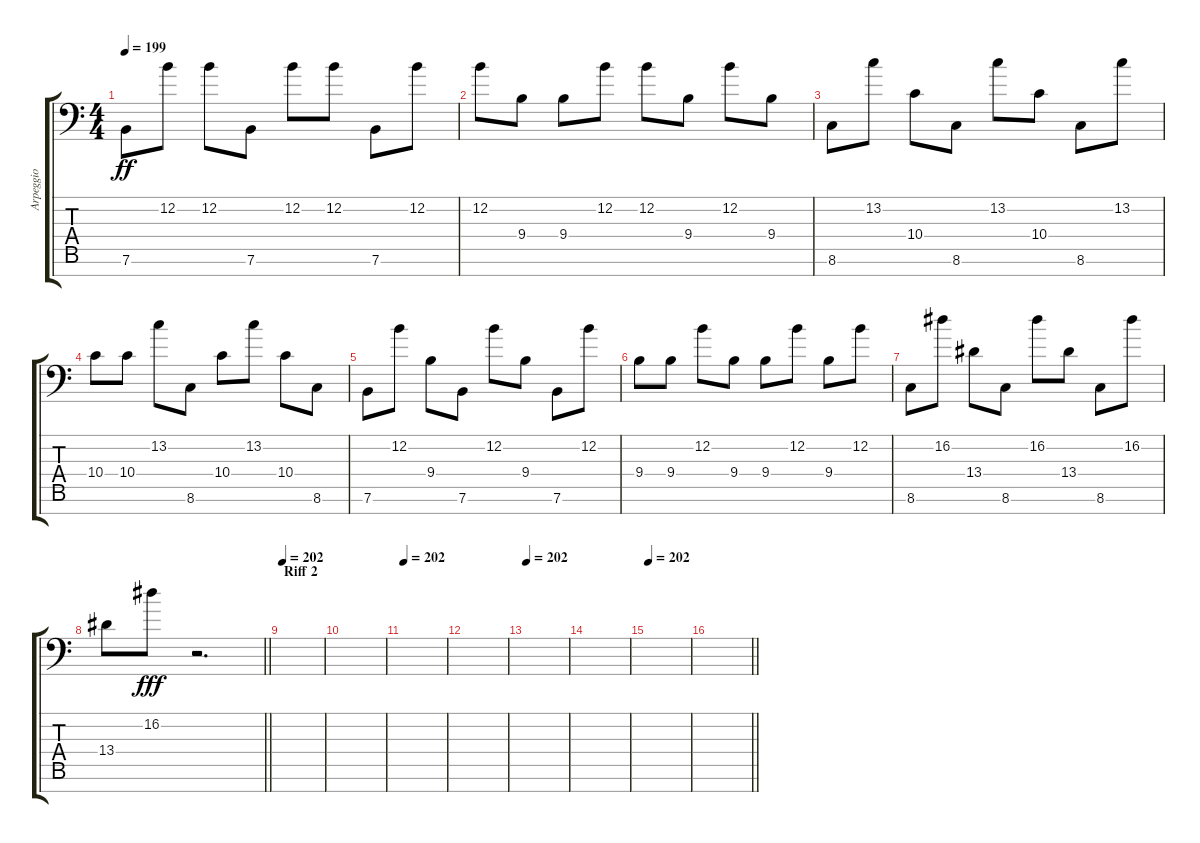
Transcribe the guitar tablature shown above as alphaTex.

\track ("Arpeggio" "Arpeggio") {instrument lead2sawtooth}
\staff {score tabs}
\tuning (C8 B3 G3 D3 A2 E2 C-1) {hide}
\ts (4 4)
\tempo 199
\clef f4
\ks c
7.6.8{dy ff} 12.2.8 12.2.8 7.6.8 12.2.8 12.2.8 7.6.8 12.2.8 |
12.2.8 9.4.8 9.4.8 12.2.8 12.2.8 9.4.8 12.2.8 9.4.8 |
8.6.8 13.2.8 10.4.8 8.6.8 13.2.8 10.4.8 8.6.8 13.2.8 |
10.4.8 10.4.8 13.2.8 8.6.8 10.4.8 13.2.8 10.4.8 8.6.8 |
7.6.8 12.2.8 9.4.8 7.6.8 12.2.8 9.4.8 7.6.8 12.2.8 |
9.4.8 9.4.8 12.2.8 9.4.8 9.4.8 12.2.8 9.4.8 12.2.8 |
8.6.8 16.2.8 13.4.8 8.6.8 16.2.8 13.4.8 8.6.8 16.2.8 |
\barLineRight lightlight
13.4.8 16.2.8{dy fff} r.2{d} |
\section ("" "Riff 2")
\tempo 202
|
|
\tempo 202
|
|
\tempo 202
|
|
\tempo 202
|
\barLineRight lightlight
